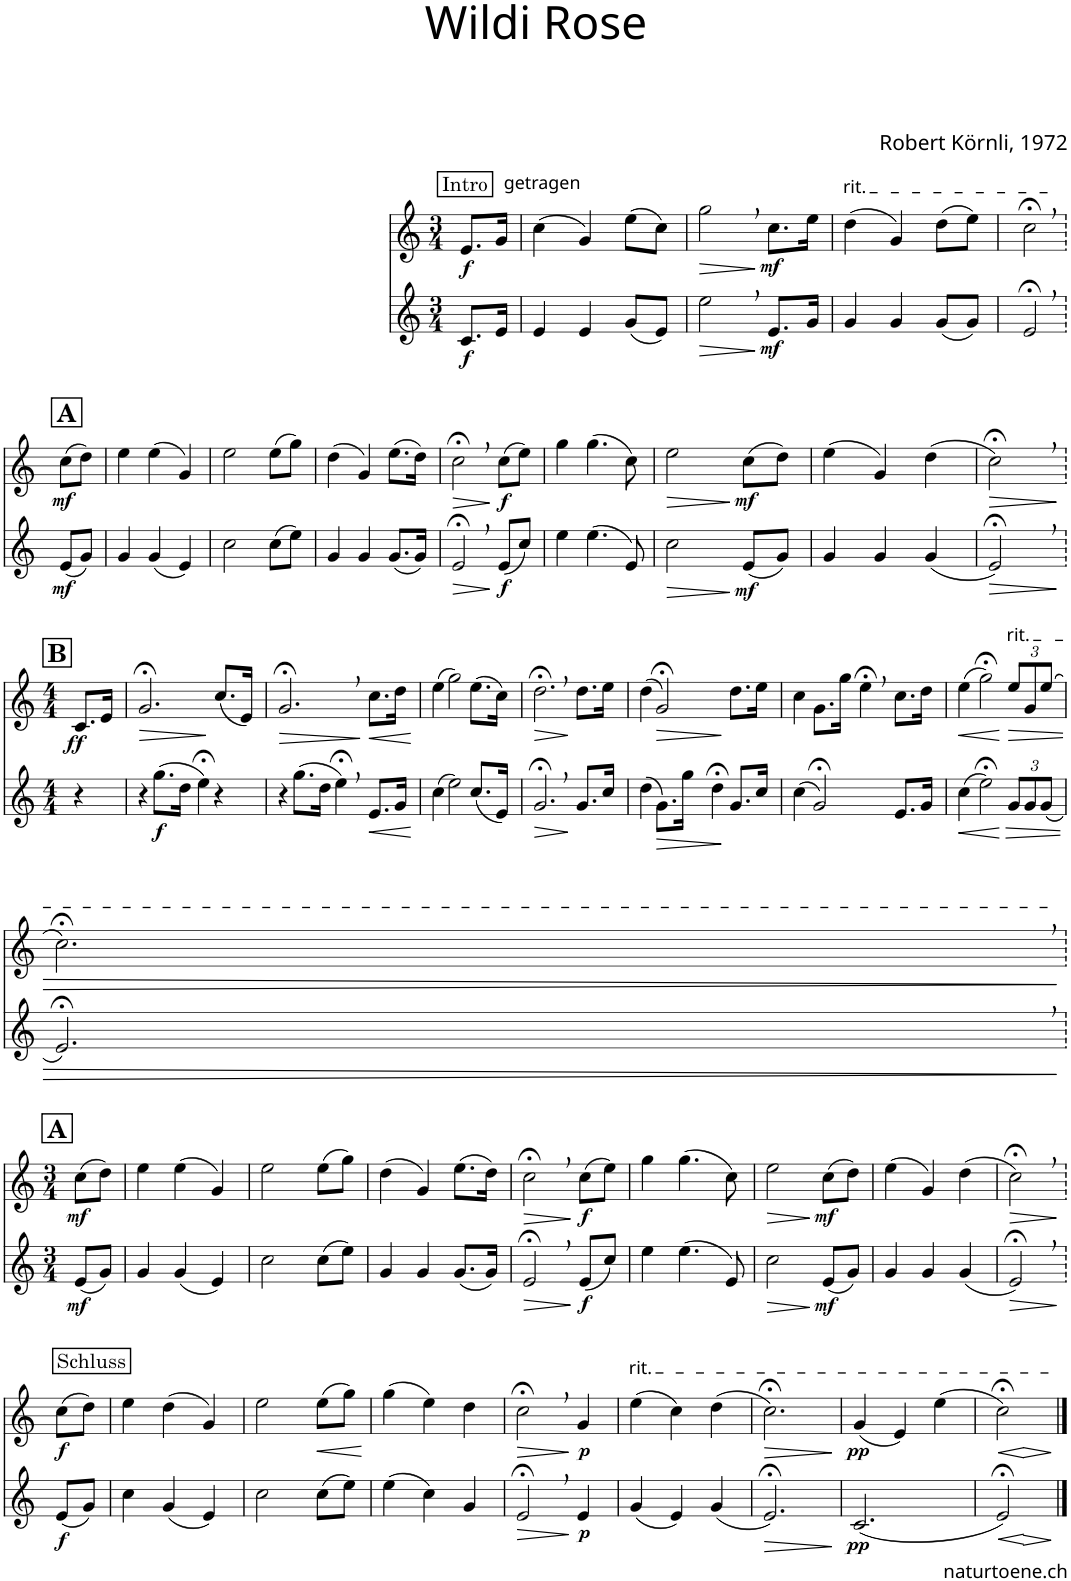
**kern	**dynam	**kern	**dynam
*part2	*part2	*part1	*part1
*staff2	*staff2	*staff1	*staff1
*I"Alphorn	*	*I"Alphorn	*
*clefG2	*	*clefG2	*
*Trd4c6	*	*Trd4c6	*
*k[]	*	*k[]	*
*M3/4	*	*M3/4	*
!!LO:REH:place=s1:a:cj:fs=11:t=Intro
=1	=1	=1	=1
!	!	!LO:TX:a:t=getragen	!
!	!LO:DY:b	!	!LO:DY:b
8.c/L	f	8.e/L	f
16e/Jk	.	16g/Jk	]
=2	=2	=2	=2
4e/	.	(4cc\	.
4e/	.	4g/)	.
(8g/L	.	(8ee\L	.
8e/J)	.	8cc\J)	.
=3	=3	=3	=3
!	!LO:HP:b	!	!LO:HP:b
2ee,\	>	2gg,\	>
!	!LO:DY:n=1:b	!	!LO:DY:n=1:b
8.e/L	] mf	8.cc\L	] mf
16g/Jk	.	16ee\Jk	.
=4	=4	=4	=4
!	!	!LO:TX:a:t=rit.	!
4g/	.	(4dd\	.
4g/	.	4g/)	.
(8g/L	.	(8dd\L	.
8g/J)	.	8ee\J)	.
=5	=5	=5	=5
2e;<,/	.	2cc;<,\	.
!!LO:LB:g=z
=5X1	=5X1	=5X1	=5X1
!!LO:REH:place=s1:a:B:cj:fs=14:t=A
!	!LO:DY:b	!	!LO:DY:b
(8e/L	mf	(8cc\L	mf
8g/J)	.	8dd\J)	.
=6	=6	=6	=6
4g/	.	4ee\	.
(4g/	.	(4ee\	.
4e/)	.	4g/)	.
=7	=7	=7	=7
2cc\	.	2ee\	.
(8cc\L	.	(8ee\L	.
8ee\J)	.	8gg\J)	.
=8	=8	=8	=8
4g/	.	(4dd\	.
4g/	.	4g/)	.
(8.g/L	.	(8.ee\L	.
16g/Jk)	.	16dd\Jk)	.
=9	=9	=9	=9
!	!LO:HP:b	!	!LO:HP:b
2e;<,/	>	2cc;<,\	>
!	!LO:DY:n=1:b	!	!LO:DY:n=1:b
(8e/L	] f	(8cc\L	] f
8cc/J)	.	8ee\J)	.
=10	=10	=10	=10
4ee\	.	4gg\	.
(4.ee\	.	(4.gg\	.
8e/)	.	8cc\)	.
=11	=11	=11	=11
!	!LO:HP:b	!	!LO:HP:b
2cc\	>	2ee\	>
!	!LO:DY:n=1:b	!	!LO:DY:n=1:b
(8e/L	] mf	(8cc\L	] mf
8g/J)	.	8dd\J)	.
=12	=12	=12	=12
4g/	.	(4ee\	.
4g/	.	4g/)	.
(4g/	.	(4dd\	.
=13	=13	=13	=13
!	!LO:HP:b	!	!LO:HP:b
2e;<,/)	>	2cc;<,\)	>
.	]	.	]
!!LO:LB:g=z
=13X2	=13X2	=13X2	=13X2
!!LO:REH:place=s1:a:B:cj:fs=14:t=B
*M4/4	*	*M4/4	*
!	!	!	!LO:DY:b
4r	.	8.c/L	ff
.	.	16e/Jk	.
=14	=14	=14	=14
!	!	!	!LO:HP:b
4r	.	2.g;</	>
!	!LO:DY:b	!	!
(8.gg\L	f	.	.
16dd\Jk	.	.	.
4ee;<\)	.	.	.
4r	.	(8.cc/L	]
.	.	16e/Jk)	.
=15	=15	=15	=15
!	!	!	!LO:HP:b
4r	.	2.g;<,/	>
(8.gg\L	.	.	.
16dd\Jk	.	.	.
4ee;<,\)	.	.	.
!	!LO:HP:b	!	!LO:HP:n=1:b
8.e/L	<	8.cc\L	] <
16g/Jk	.	16dd\Jk	.
.	[	.	[
=16	=16	=16	=16
(4cc\	.	(4ee\	.
2ee\)	.	2gg\)	.
(8.cc/L	.	(8.ee\L	.
16e/Jk)	.	16cc\Jk)	.
=17	=17	=17	=17
!	!LO:HP:b	!	!LO:HP:b
2.g;<,/	>	2.dd;<,\	>
8.g/L	]	8.dd\L	]
16cc/Jk	.	16ee\Jk	.
=18	=18	=18	=18
(4dd\	.	(4dd\	.
!	!LO:HP:b	!	!LO:HP:b
8.g\L)	>	2g;</)	>
16gg\Jk	.	.	.
4dd;<\	.	.	.
8.g/L	]	8.dd\L	]
16cc/Jk	.	16ee\Jk	.
=19	=19	=19	=19
(4cc\	.	4cc\	.
2g;</)	.	8.g\L	.
.	.	16gg\Jk	.
.	.	4ee;<,\	.
8.e/L	.	8.cc\L	.
16g/Jk	.	16dd\Jk	.
=20	=20	=20	=20
!	!LO:HP:b	!	!LO:HP:b
(4cc\	<	(4ee\	<
2ee;<\)	.	2gg;<\)	.
*Xbrackettup	*	*	*
!	!LO:HP:n=1:b	!	!
*	*	*Xbrackettup	*
!	!	!LO:TX:a:t=rit.	!
!	!	!	!LO:HP:n=1:b
12g/L	[ >	12ee/L	[ >
12g/	.	12g/	.
(12g/J	.	(12ee/J	.
!!LO:LB:g=z
=21	=21	=21	=21
2.e;<,/)	.	2.cc;<,\)	.
.	]	.	]
!!LO:LB:g=z
=21X3	=21X3	=21X3	=21X3
!!LO:REH:place=s1:a:B:cj:fs=14:t=A
*M3/4	*	*M3/4	*
!	!LO:DY:b	!	!LO:DY:b
(8e/L	mf	(8cc\L	mf
8g/J)	.	8dd\J)	.
=22	=22	=22	=22
4g/	.	4ee\	.
(4g/	.	(4ee\	.
4e/)	.	4g/)	.
=23	=23	=23	=23
2cc\	.	2ee\	.
(8cc\L	.	(8ee\L	.
8ee\J)	.	8gg\J)	.
=24	=24	=24	=24
4g/	.	(4dd\	.
4g/	.	4g/)	.
(8.g/L	.	(8.ee\L	.
16g/Jk)	.	16dd\Jk)	.
=25	=25	=25	=25
!	!LO:HP:b	!	!LO:HP:b
2e;<,/	>	2cc;<,\	>
!	!LO:DY:n=1:b	!	!LO:DY:n=1:b
(8e/L	] f	(8cc\L	] f
8cc/J)	.	8ee\J)	.
=26	=26	=26	=26
4ee\	.	4gg\	.
(4.ee\	.	(4.gg\	.
8e/)	.	8cc\)	.
=27	=27	=27	=27
!	!LO:HP:b	!	!LO:HP:b
2cc\	>	2ee\	>
!	!LO:DY:n=1:b	!	!LO:DY:n=1:b
(8e/L	] mf	(8cc\L	] mf
8g/J)	.	8dd\J)	.
=28	=28	=28	=28
4g/	.	(4ee\	.
4g/	.	4g/)	.
(4g/	.	(4dd\	.
=29	=29	=29	=29
!	!LO:HP:b	!	!LO:HP:b
2e;<,/)	>	2cc;<,\)	>
.	]	.	]
!!LO:LB:g=z
=29X4	=29X4	=29X4	=29X4
!!LO:REH:place=s1:a:cj:fs=11:t=Schluss
!	!LO:DY:b	!	!LO:DY:b
(8e/L	f	(8cc\L	f
8g/J)	.	8dd\J)	.
=30	=30	=30	=30
4cc\	.	4ee\	.
(4g/	.	(4dd\	.
4e/)	.	4g/)	.
=31	=31	=31	=31
2cc\	.	2ee\	.
!	!	!	!LO:HP:b
(8cc\L	.	(8ee\L	<
8ee\J)	.	8gg\J)	.
.	.	.	[
=32	=32	=32	=32
(4ee\	.	(4gg\	.
4cc\)	.	4ee\)	.
4g/	.	4dd\	.
=33	=33	=33	=33
!	!LO:HP:b	!	!LO:HP:b
2e;<,/	>	2cc;<,\	>
!	!LO:DY:n=1:b	!	!LO:DY:n=1:b
4e/	] p	4g/	] p
=34	=34	=34	=34
!	!	!LO:TX:a:t=rit.	!
(4g/	.	(4ee\	.
4e/)	.	4cc\)	.
(4g/	.	(4dd\	.
=35	=35	=35	=35
!	!LO:HP:b	!	!LO:HP:b
2.e;</)	>	2.cc;<\)	>
.	]	.	]
=36	=36	=36	=36
!	!LO:DY:b	!	!LO:DY:b
(2.c/	pp	(4g/	pp
.	.	4e/)	.
.	.	(4ee\	.
=37	=37	=37	=37
!	!LO:HP:b	!	!
!	!LO:HP:n=1:b	!	!LO:HP:b
!	!	!	!LO:HP:n=1:b
2e;</)	< >	2cc;<\)	< >
.	[ ]	.	[
==	==	==	==
*-	*-	*-	*-
